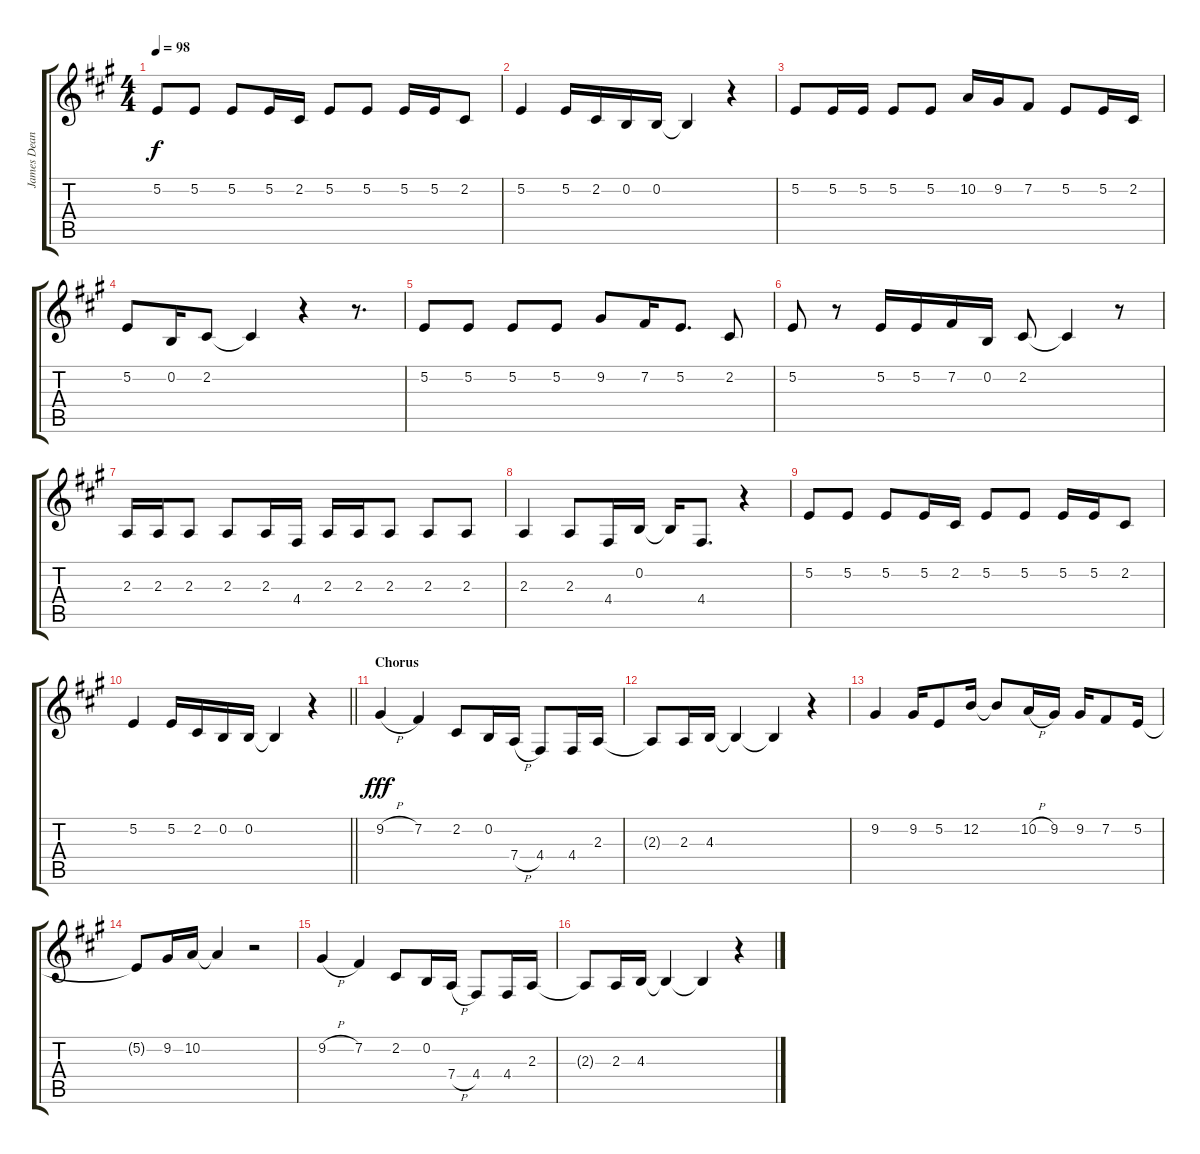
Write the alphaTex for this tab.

\track ("James Dean Bradfield (Vocals)" "James Dean") {instrument viola}
\staff {score tabs}
\tuning (E4 B3 G3 D3 A2 E2) {hide}
\ts (4 4)
\tempo 98
\clef g2
\ks a
5.2.8{dy f} 5.2.8 5.2.8 5.2.16 2.2.16 5.2.8 5.2.8 5.2.16 5.2.16 2.2.8 |
5.2.4 5.2.16 2.2.16 0.2.16 0.2.16 0.2{t}.4 r.4 |
5.2.8 5.2.16 5.2.16 5.2.8 5.2.8 10.2.16 9.2.16 7.2.8 5.2.8 5.2.16 2.2.16 |
5.2.8 0.2.16 2.2.8 2.2{t}.4 r.4 r.8{d} |
5.2.8 5.2.8 5.2.8 5.2.8 9.2.8 7.2.16 5.2.8{d} 2.2.8 |
5.2.8 r.8 5.2.16 5.2.16 7.2.16 0.2.16 2.2.8 2.2{t}.4 r.8 |
2.3.16 2.3.16 2.3.8 2.3.8 2.3.16 4.4.16 2.3.16 2.3.16 2.3.8 2.3.8 2.3.8 |
2.3.4 2.3.8 4.4.16 0.2.16 0.2{t}.16 4.4.8{d} r.4 |
5.2.8 5.2.8 5.2.8 5.2.16 2.2.16 5.2.8 5.2.8 5.2.16 5.2.16 2.2.8 |
\barLineRight lightlight
5.2.4 5.2.16 2.2.16 0.2.16 0.2.16 0.2{t}.4 r.4 |
\section ("" "Chorus")
9.2{h}.4{dy fff} 7.2.4 2.2.8 0.2.16 7.4{h}.16 4.4.8 4.4.16 2.3.16 |
2.3{t}.8 2.3.16 4.3.16 4.3{t}.4 4.3{t}.4 r.4 |
9.2.4 9.2.16 5.2.8 12.2.16 12.2{t}.8 10.2{h}.16 9.2.16 9.2.16 7.2.8 5.2.16 |
5.2{t}.8 9.2.16 10.2.16 10.2{t}.4 r.2 |
9.2{h}.4 7.2.4 2.2.8 0.2.16 7.4{h}.16 4.4.8 4.4.16 2.3.16 |
2.3{t}.8 2.3.16 4.3.16 4.3{t}.4 4.3{t}.4 r.4
